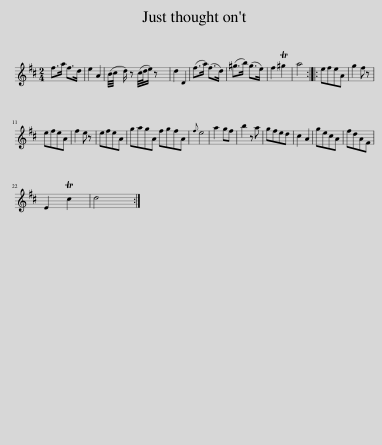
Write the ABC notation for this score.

X:1
L:1/8
M:2/4
I:linebreak $
K:D
V:1 treble
V:1
 f>a f>d | e2 A2 | (B/4c/4 x/12 d/) z (c/4d/4e/) z x/24 | d2 D2 | (f>a) (f>d) | %5
 (^g>b) (g>e) | f2 T^g2 | a4 :: efeA | g2 f z |$ %10
 efeA | f2 e z | efeA | gagA fgfA |{f} e4 | %15
 a2 gf | b2 z a | gfed | c2 A2 | gecA | %20
 fdAF |$ E2 Tc2 | d4 :| %23
